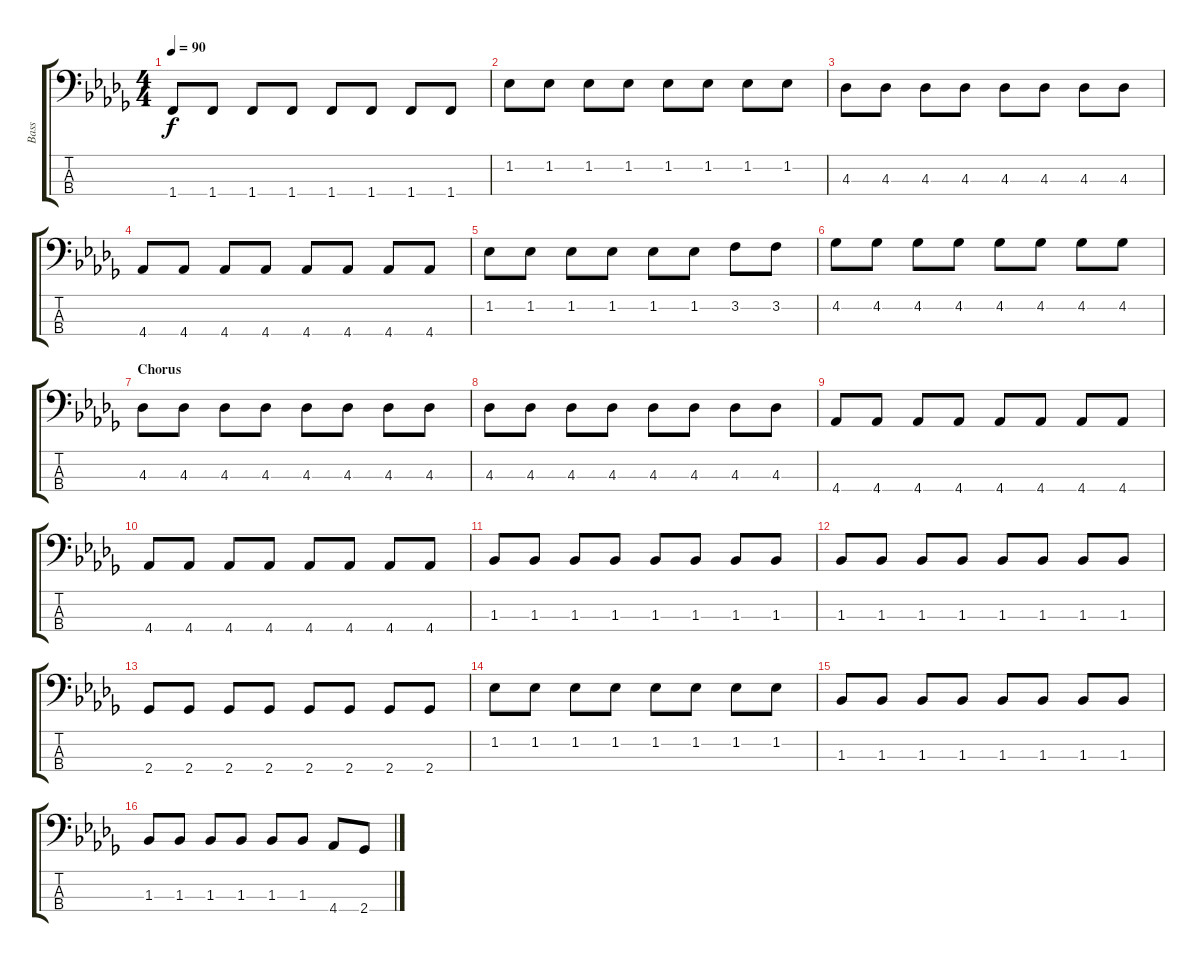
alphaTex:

\track ("Bass" "Bass") {instrument electricbassfinger}
\staff {score tabs}
\tuning (G2 D2 A1 E1) {hide}
\ts (4 4)
\tempo 90
\clef f4
\ks db
1.4.8{dy f} 1.4.8 1.4.8 1.4.8 1.4.8 1.4.8 1.4.8 1.4.8 |
1.2.8 1.2.8 1.2.8 1.2.8 1.2.8 1.2.8 1.2.8 1.2.8 |
4.3.8 4.3.8 4.3.8 4.3.8 4.3.8 4.3.8 4.3.8 4.3.8 |
4.4.8 4.4.8 4.4.8 4.4.8 4.4.8 4.4.8 4.4.8 4.4.8 |
1.2.8 1.2.8 1.2.8 1.2.8 1.2.8 1.2.8 3.2.8 3.2.8 |
4.2.8 4.2.8 4.2.8 4.2.8 4.2.8 4.2.8 4.2.8 4.2.8 |
\section ("" "Chorus")
4.3.8 4.3.8 4.3.8 4.3.8 4.3.8 4.3.8 4.3.8 4.3.8 |
4.3.8 4.3.8 4.3.8 4.3.8 4.3.8 4.3.8 4.3.8 4.3.8 |
4.4.8 4.4.8 4.4.8 4.4.8 4.4.8 4.4.8 4.4.8 4.4.8 |
4.4.8 4.4.8 4.4.8 4.4.8 4.4.8 4.4.8 4.4.8 4.4.8 |
1.3.8 1.3.8 1.3.8 1.3.8 1.3.8 1.3.8 1.3.8 1.3.8 |
1.3.8 1.3.8 1.3.8 1.3.8 1.3.8 1.3.8 1.3.8 1.3.8 |
2.4.8 2.4.8 2.4.8 2.4.8 2.4.8 2.4.8 2.4.8 2.4.8 |
1.2.8 1.2.8 1.2.8 1.2.8 1.2.8 1.2.8 1.2.8 1.2.8 |
1.3.8 1.3.8 1.3.8 1.3.8 1.3.8 1.3.8 1.3.8 1.3.8 |
1.3.8 1.3.8 1.3.8 1.3.8 1.3.8 1.3.8 4.4.8 2.4.8
